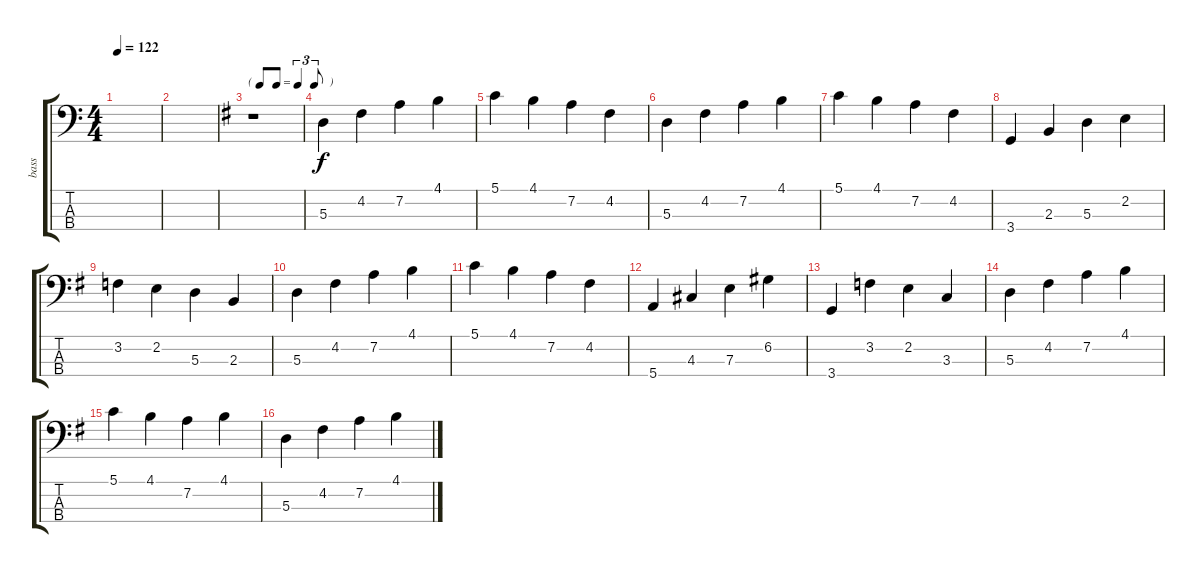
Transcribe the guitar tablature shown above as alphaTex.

\track ("bass" "bass") {instrument electricbassfinger}
\staff {score tabs}
\tuning (G2 D2 A1 E1) {hide}
\ts (4 4)
\tempo 122
\clef f4
\ks c
|
|
\tf triplet8th
\ks g
r.1 |
5.3.4 4.2.4 7.2.4 4.1.4 |
5.1.4 4.1.4 7.2.4 4.2.4 |
5.3.4 4.2.4 7.2.4 4.1.4 |
5.1.4 4.1.4 7.2.4 4.2.4 |
3.4.4 2.3.4 5.3.4 2.2.4 |
3.2.4 2.2.4 5.3.4 2.3.4 |
5.3.4 4.2.4 7.2.4 4.1.4 |
5.1.4 4.1.4 7.2.4 4.2.4 |
5.4.4 4.3.4 7.3.4 6.2.4 |
3.4.4 3.2.4 2.2.4 3.3.4 |
5.3.4 4.2.4 7.2.4 4.1.4 |
5.1.4 4.1.4 7.2.4 4.1.4 |
5.3.4 4.2.4 7.2.4 4.1.4
